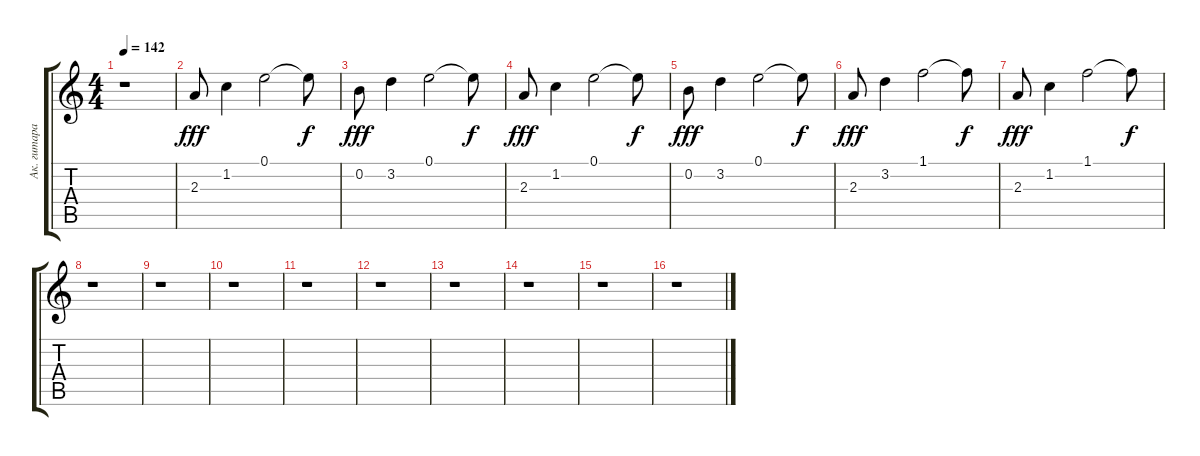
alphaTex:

\track ("Ак. гитара" "Ак. гитара") {instrument acousticguitarsteel}
\staff {score tabs}
\tuning (E4 B3 G3 D3 A2 E2) {hide}
\ts (4 4)
\tempo 142
\clef g2
\ks c
r.1{dy f} |
2.3.8{dy fff} 1.2.4 0.1.2 0.1{t}.8{dy f} |
0.2.8{dy fff} 3.2.4 0.1.2 0.1{t}.8{dy f} |
2.3.8{dy fff} 1.2.4 0.1.2 0.1{t}.8{dy f} |
0.2.8{dy fff} 3.2.4 0.1.2 0.1{t}.8{dy f} |
2.3.8{dy fff} 3.2.4 1.1.2 1.1{t}.8{dy f} |
2.3.8{dy fff} 1.2.4 1.1.2 1.1{t}.8{dy f} |
r.1 |
r.1 |
r.1 |
r.1 |
r.1 |
r.1 |
r.1 |
r.1 |
r.1
